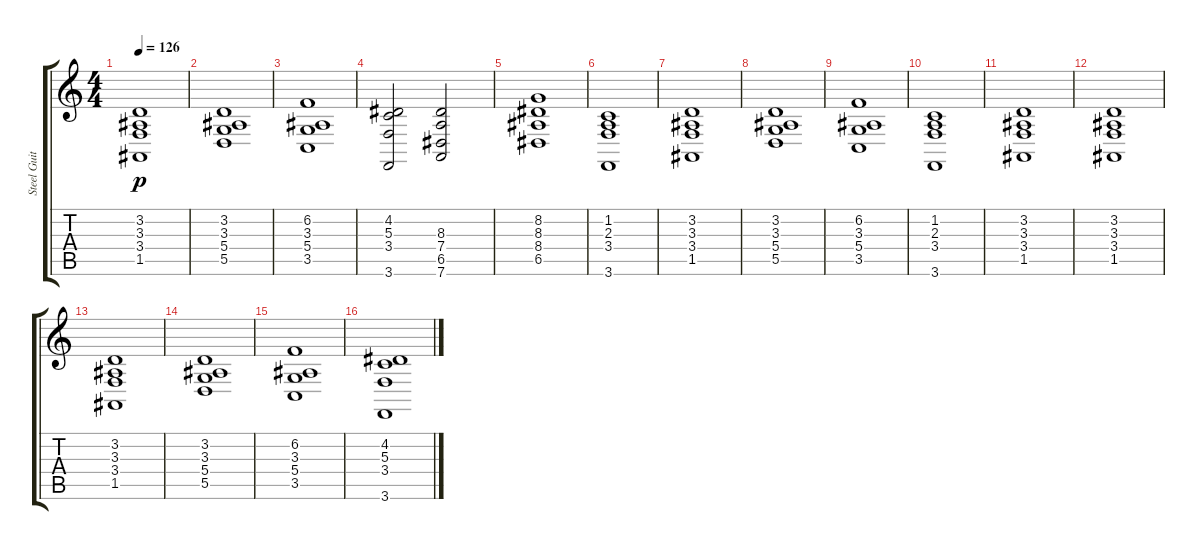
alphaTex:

\track ("Steel Guitar" "Steel Guit") {instrument electricpiano1}
\staff {score tabs}
\tuning (E4 B3 G3 D3 A2 D2) {hide}
\ts (4 4)
\tempo 126
\clef g2
\ks c
(3.2 3.3 3.4 1.5).1{dy p} |
(3.2 3.3 5.4 5.5).1 |
(6.2 3.3 5.4 3.5).1 |
(4.2 5.3 3.4 3.6).2 (8.3 7.4 6.5 7.6).2 |
(8.2 8.3 8.4 6.5).1 |
(1.2 2.3 3.4 3.6).1 |
(3.2 3.3 3.4 1.5).1 |
(3.2 3.3 5.4 5.5).1 |
(6.2 3.3 5.4 3.5).1 |
(1.2 2.3 3.4 3.6).1 |
(3.2 3.3 3.4 1.5).1 |
(3.2 3.3 3.4 1.5).1 |
(3.2 3.3 3.4 1.5).1 |
(3.2 3.3 5.4 5.5).1 |
(6.2 3.3 5.4 3.5).1 |
(4.2 5.3 3.4 3.6).1
